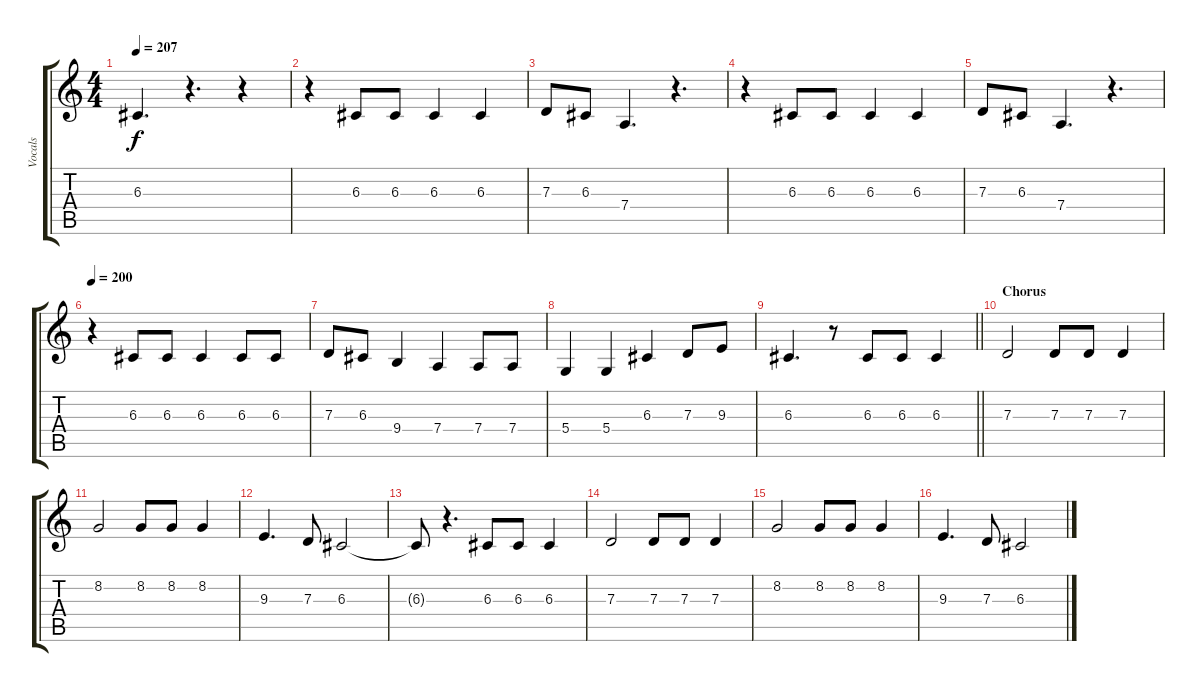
\track ("Vocals" "Vocals") {instrument altosax}
\staff {score tabs}
\tuning (E4 B3 G3 D3 A2 E2) {hide}
\ts (4 4)
\tempo 207
\clef g2
\ks c
6.3.4{d dy f} r.4{d} r.4 |
r.4 6.3.8 6.3.8 6.3.4 6.3.4 |
7.3.8 6.3.8 7.4.4{d} r.4{d} |
r.4 6.3.8 6.3.8 6.3.4 6.3.4 |
7.3.8 6.3.8 7.4.4{d} r.4{d} |
\tempo 200
r.4 6.3.8 6.3.8 6.3.4 6.3.8 6.3.8 |
7.3.8 6.3.8 9.4.4 7.4.4 7.4.8 7.4.8 |
5.4.4 5.4.4 6.3.4 7.3.8 9.3.8 |
\barLineRight lightlight
6.3.4{d} r.8 6.3.8 6.3.8 6.3.4 |
\section ("" "Chorus")
7.3.2 7.3.8 7.3.8 7.3.4 |
8.2.2 8.2.8 8.2.8 8.2.4 |
9.3.4{d} 7.3.8 6.3.2 |
6.3{t}.8 r.4{d} 6.3.8 6.3.8 6.3.4 |
7.3.2 7.3.8 7.3.8 7.3.4 |
8.2.2 8.2.8 8.2.8 8.2.4 |
9.3.4{d} 7.3.8 6.3.2
